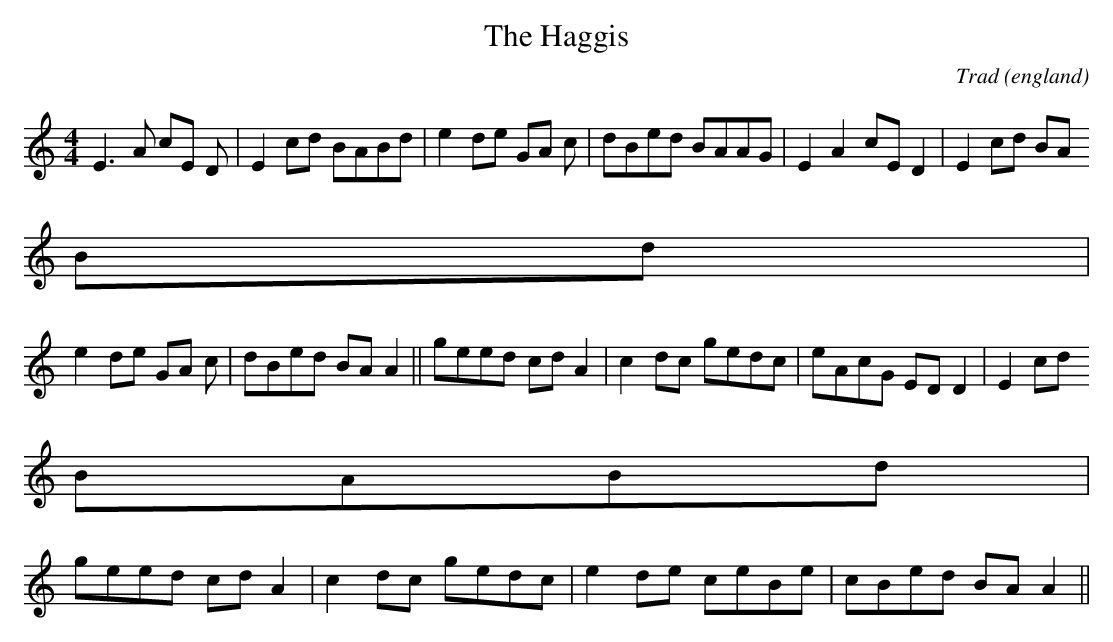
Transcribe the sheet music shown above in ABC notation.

X:1
T:The Haggis
O:england
C:Trad
M:4/4
K:Am
E3 A cE D | E2 cd BABd | e2 de GA c | dBed BAAG | E2 A2 cE D2 | E2 cd BA
Bd |
e2 de GA c | dBed BA A2 || geed cd A2 | c2 dc gedc | eAcG ED D2 | E2 cd
BABd |
geed cd A2 | c2 dc gedc | e2 de ceBe | cBed BA A2 ||
